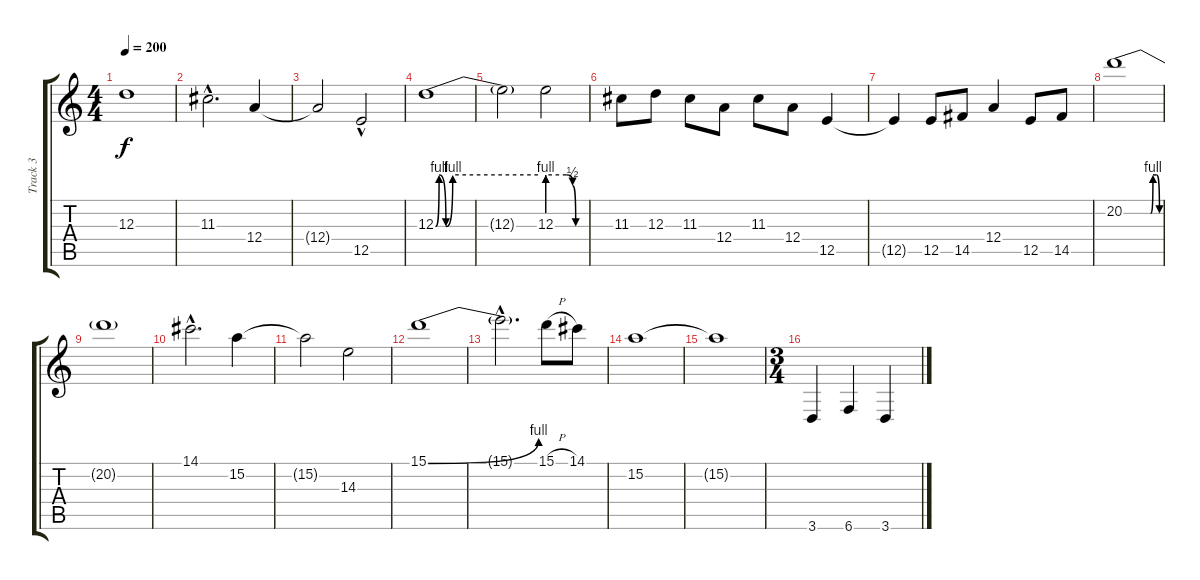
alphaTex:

\track ("Track 3" "Track 3") {instrument distortionguitar}
\staff {score tabs}
\tuning (B3 Gb3 D3 A2 E2 B1) {hide}
\ts (4 4)
\tempo 200
\clef g2
\ks c
12.3{t}.1{dy f} |
11.3{hac}.2{d} 12.4.4 |
12.4{t}.2 12.5{hac}.2 |
12.3{be (custom 0 0 2 4 6 0 10 4 60 4)}.1 |
12.3{t}.2 12.3{be (custom 0 4 30 4 40 2 45 0 60 0)}.2 |
11.3.8 12.3.8 11.3.8 12.4.8 11.3.8 12.4.8 12.5.4 |
12.5{t}.4 12.5.8 14.5.8 12.4.4 12.5.8 14.5.8 |
20.2{be (custom 0 0 15 0 30 0 45 0 49 4 55 4 60 0)}.1 |
20.2{t}.1 |
14.1{hac}.2{d} 15.2.4 |
15.2{t}.2 14.3.2 |
15.1{be (bend 0 0 60 4)}.1 |
15.1{hac t}.2{d} 15.1{h}.8 14.1.8 |
15.2.1 |
15.2{t}.1 |
\ts (3 4)
3.6.4 6.6.4 3.6.4
